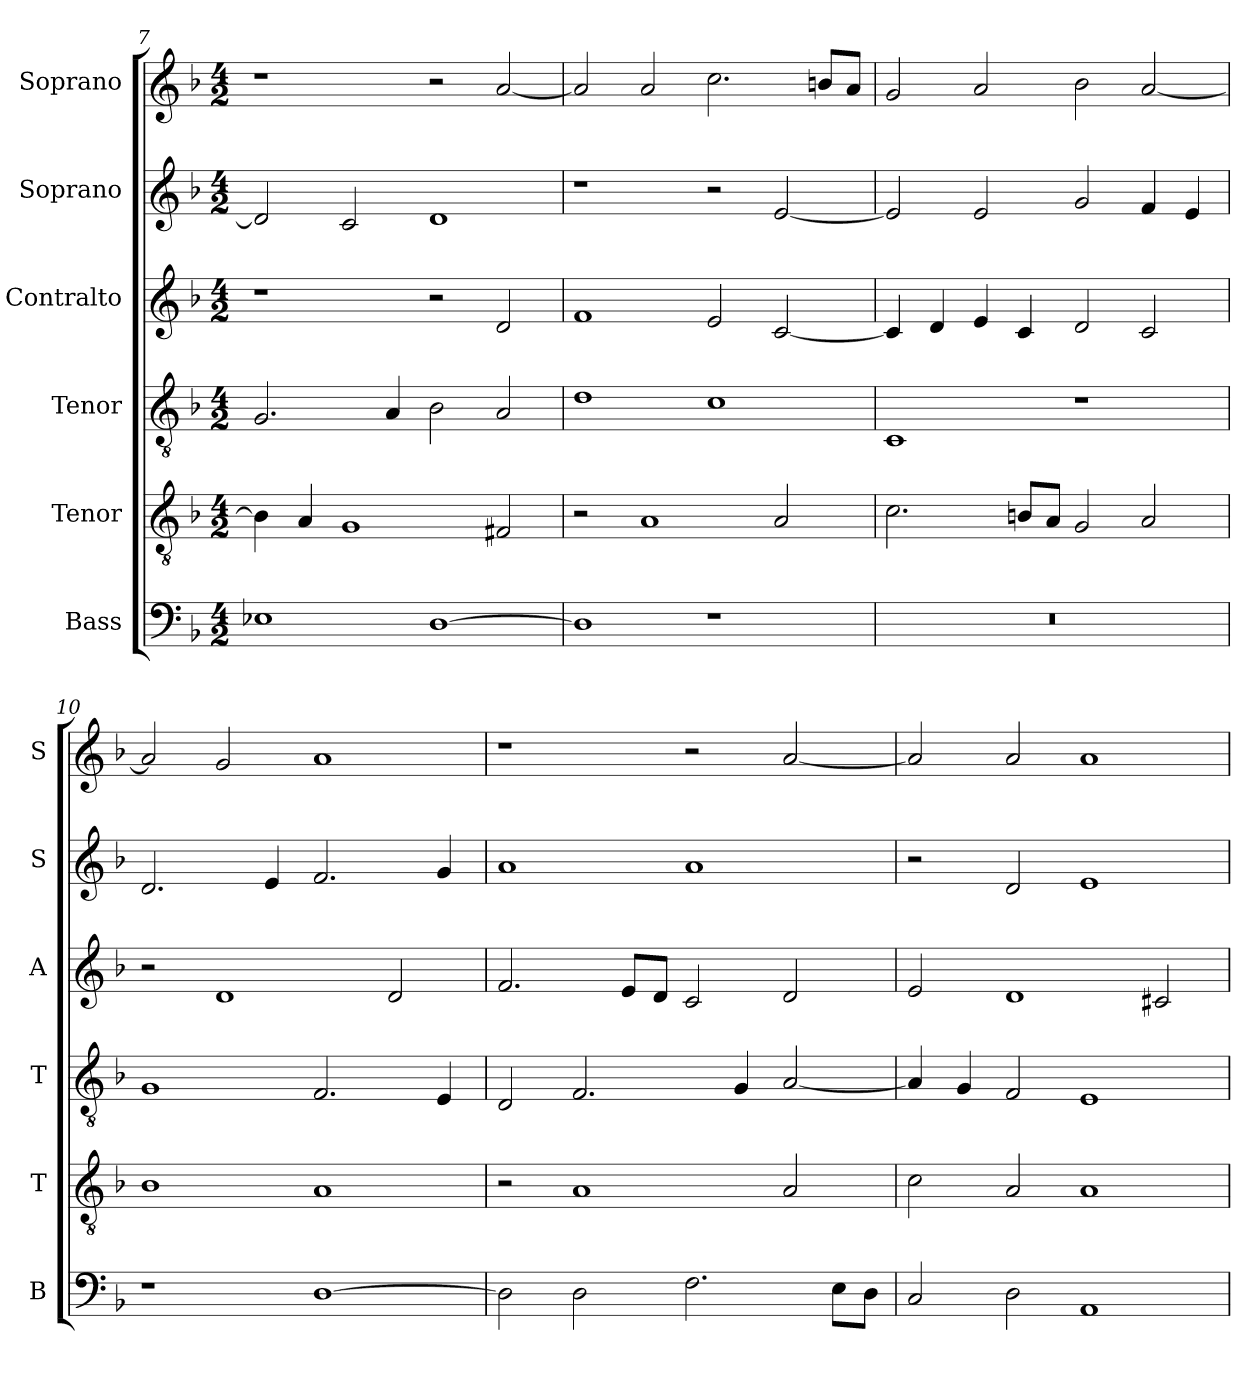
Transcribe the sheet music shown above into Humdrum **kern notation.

**kern	**kern	**kern	**kern	**kern	**kern
*part6	*part5	*part4	*part3	*part2	*part1
*staff6	*staff5	*staff4	*staff3	*staff2	*staff1
*I"Bass	*I"Tenor	*I"Tenor	*I"Contralto	*I"Soprano	*I"Soprano
*I'B	*I'T	*I'T	*I'A	*I'S	*I'S
*clefF4	*clefGv2	*clefGv2	*clefG2	*clefG2	*clefG2
*k[b-]	*k[b-]	*k[b-]	*k[b-]	*k[b-]	*k[b-]
*G:dor	*G:dor	*G:dor	*G:dor	*G:dor	*G:dor
*M4/2	*M4/2	*M4/2	*M4/2	*M4/2	*M4/2
=7	=7	=7	=7	=7	=7
1E-X	4B-]	2.G	1r	2d]	1r
.	4A	.	.	.	.
.	1G	.	.	2c	.
.	.	4A	.	.	.
[1D	.	2B-	2r	1d	2r
.	2F#X	2A	2d	.	[2a
=8	=8	=8	=8	=8	=8
1D]	2r	1d	1f	1r	2a]
.	1A	.	.	.	2a
1r	.	1c	2e	2r	2.cc
.	2A	.	[2c	[2e	.
.	.	.	.	.	8bn/L
.	.	.	.	.	8a/J
=9	=9	=9	=9	=9	=9
0r	2.c	1C	4c]	2e]	2g
.	.	.	4d	.	.
.	.	.	4e	2e	2a
.	8Bn/L	.	4c	.	.
.	8A/J	.	.	.	.
.	2G	1r	2d	2g	2b-
.	2A	.	2c	4f	[2a
.	.	.	.	4e	.
=10	=10	=10	=10	=10	=10
1r	1B-	1G	2r	2.d	2a]
.	.	.	1d	.	2g
.	.	.	.	4e	.
[1D	1A	2.F	.	2.f	1a
.	.	.	2d	.	.
.	.	4E	.	4g	.
=11	=11	=11	=11	=11	=11
2D]	2r	2D	2.f	1a	1r
2D	1A	2.F	.	.	.
.	.	.	8e/L	.	.
.	.	.	8d/J	.	.
2.F	.	.	2c	1a	2r
.	.	4G	.	.	.
.	2A	[2A	2d	.	[2a
8E\L	.	.	.	.	.
8D\J	.	.	.	.	.
=12	=12	=12	=12	=12	=12
2C	2c	4A]	2e	2r	2a]
.	.	4G	.	.	.
2D	2A	2F	1d	2d	2a
1AA	1A	1E	.	1e	1a
.	.	.	2c#X	.	.
=	=	=	=	=	=
*-	*-	*-	*-	*-	*-
